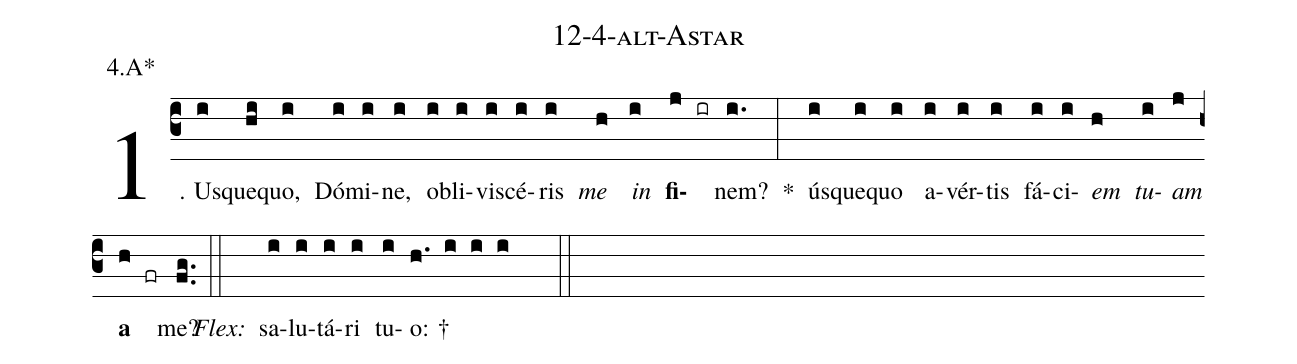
name: 12-4-alt-Astar;
annotation: 4.A*;
%%
(c3)1. Us(i)que(hi)quo,(i) Dó(i)mi(i)ne,(i) ob(i)li(i)vi(i)scé(i)ris(i) <i>me</i>(h) <i>in</i>(i) <b>fi</b>(j ir)nem?(i.) *(:) ús(i)que(i)quo(i) a(i)vér(i)tis(i) fá(i)ci(i)<i>em</i>(h) <i>tu</i>(i)<i>am</i>(j) <b>a</b>(h fr) me?(fg..) (::)
<i>Flex:</i>()  sa(i)lu(i)tá(i)ri(i) tu(i)o: †(h. i i i  ::)
